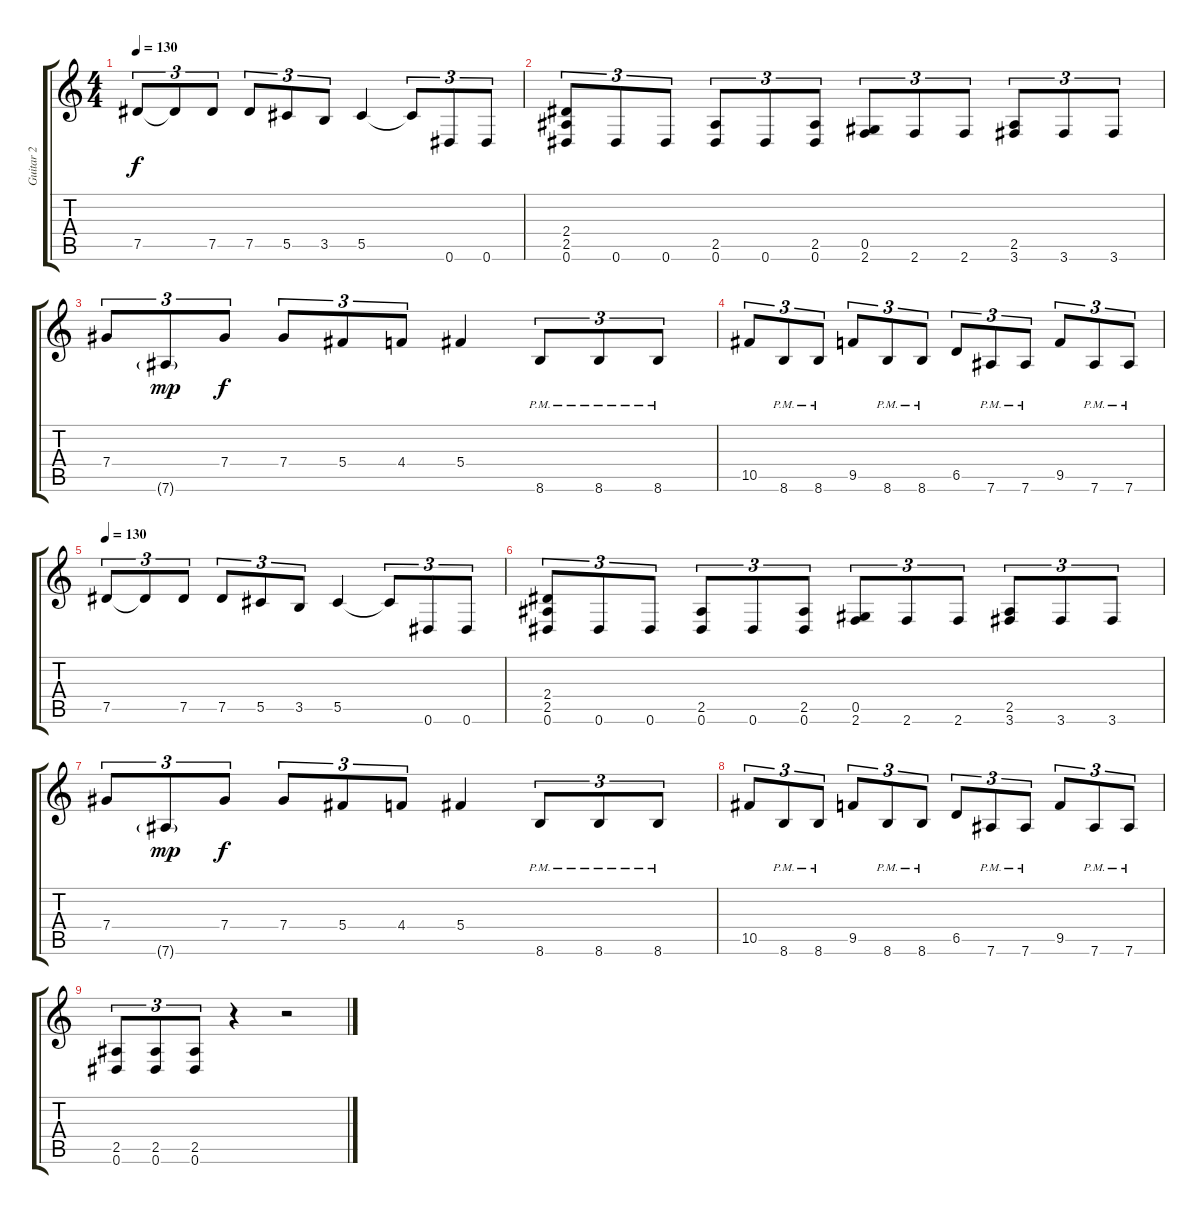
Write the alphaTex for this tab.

\track ("Guitar 2" "Guitar 2") {instrument distortionguitar}
\staff {score tabs}
\tuning (Eb4 Bb3 Gb3 Db3 Ab2 Eb2) {hide}
\ts (4 4)
\tempo 130
\clef g2
\ks c
7.5.8{tu (3 2) dy f volume 13 instrument distortionguitar} 7.5{t}.8{tu (3 2)} 7.5.8{tu (3 2)} 7.5.8{tu (3 2)} 5.5.8{tu (3 2)} 3.5.8{tu (3 2)} 5.5.4 5.5{t}.8{tu (3 2)} 0.6.8{tu (3 2)} 0.6.8{tu (3 2)} |
(2.4 2.5 0.6).8{tu (3 2)} 0.6.8{tu (3 2)} 0.6.8{tu (3 2)} (2.5 0.6).8{tu (3 2)} 0.6.8{tu (3 2)} (2.5 0.6).8{tu (3 2)} (0.5 2.6).8{tu (3 2)} 2.6.8{tu (3 2)} 2.6.8{tu (3 2)} (2.5 3.6).8{tu (3 2)} 3.6.8{tu (3 2)} 3.6.8{tu (3 2)} |
7.4.8{tu (3 2)} 7.6{g}.8{tu (3 2) dy mp} 7.4.8{tu (3 2) dy f} 7.4.8{tu (3 2)} 5.4.8{tu (3 2)} 4.4.8{tu (3 2)} 5.4.4 8.6{pm}.8{tu (3 2)} 8.6{pm}.8{tu (3 2)} 8.6{pm}.8{tu (3 2)} |
10.5.8{tu (3 2)} 8.6{pm}.8{tu (3 2)} 8.6{pm}.8{tu (3 2)} 9.5.8{tu (3 2)} 8.6{pm}.8{tu (3 2)} 8.6{pm}.8{tu (3 2)} 6.5.8{tu (3 2)} 7.6{pm}.8{tu (3 2)} 7.6{pm}.8{tu (3 2)} 9.5.8{tu (3 2)} 7.6{pm}.8{tu (3 2)} 7.6{pm}.8{tu (3 2)} |
\tempo 130
7.5.8{tu (3 2) volume 13 instrument distortionguitar} 7.5{t}.8{tu (3 2)} 7.5.8{tu (3 2)} 7.5.8{tu (3 2)} 5.5.8{tu (3 2)} 3.5.8{tu (3 2)} 5.5.4 5.5{t}.8{tu (3 2)} 0.6.8{tu (3 2)} 0.6.8{tu (3 2)} |
(2.4 2.5 0.6).8{tu (3 2)} 0.6.8{tu (3 2)} 0.6.8{tu (3 2)} (2.5 0.6).8{tu (3 2)} 0.6.8{tu (3 2)} (2.5 0.6).8{tu (3 2)} (0.5 2.6).8{tu (3 2)} 2.6.8{tu (3 2)} 2.6.8{tu (3 2)} (2.5 3.6).8{tu (3 2)} 3.6.8{tu (3 2)} 3.6.8{tu (3 2)} |
7.4.8{tu (3 2)} 7.6{g}.8{tu (3 2) dy mp} 7.4.8{tu (3 2) dy f} 7.4.8{tu (3 2)} 5.4.8{tu (3 2)} 4.4.8{tu (3 2)} 5.4.4 8.6{pm}.8{tu (3 2)} 8.6{pm}.8{tu (3 2)} 8.6{pm}.8{tu (3 2)} |
10.5.8{tu (3 2)} 8.6{pm}.8{tu (3 2)} 8.6{pm}.8{tu (3 2)} 9.5.8{tu (3 2)} 8.6{pm}.8{tu (3 2)} 8.6{pm}.8{tu (3 2)} 6.5.8{tu (3 2)} 7.6{pm}.8{tu (3 2)} 7.6{pm}.8{tu (3 2)} 9.5.8{tu (3 2)} 7.6{pm}.8{tu (3 2)} 7.6{pm}.8{tu (3 2)} |
(2.5 0.6).8{tu (3 2)} (2.5 0.6).8{tu (3 2)} (2.5 0.6).8{tu (3 2)} r.4 r.2
